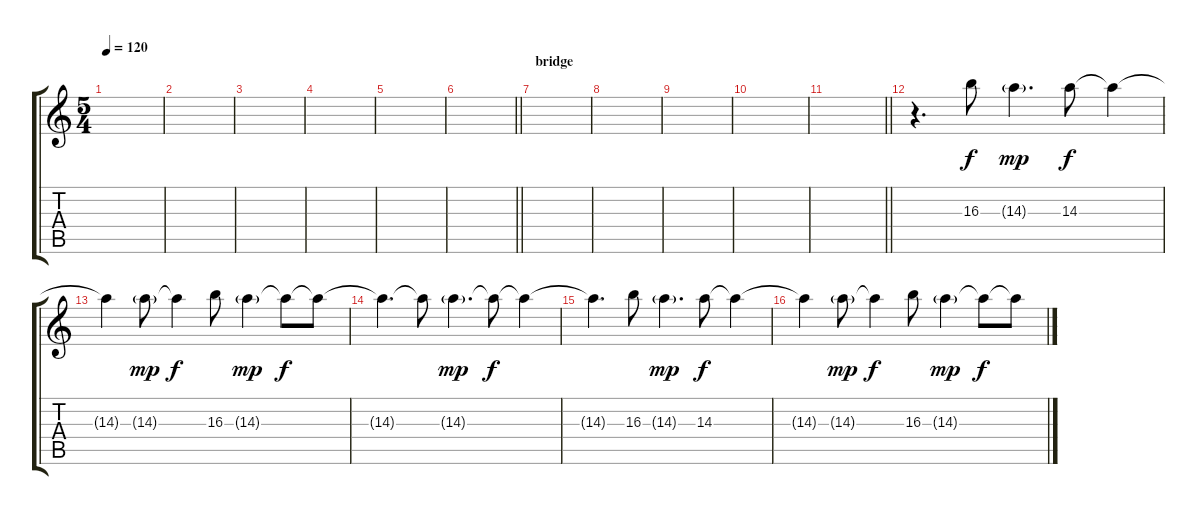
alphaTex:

\track "" {instrument electricguitarclean}
\staff {score tabs}
\tuning (E4 B3 G3 D3 A2 E2) {hide}
\ts (5 4)
\tempo 120
\clef g2
\ks c
|
|
|
|
|
\barLineRight lightlight
|
\section ("" "bridge")
|
|
|
|
\barLineRight lightlight
|
r.4{d} 16.3.8 14.3{g}.4{d dy mp} 14.3.8{dy f} 14.3{t}.4 |
14.3{t}.4 14.3{g}.8{dy mp} 14.3{t}.4{dy f} 16.3.8 14.3{g}.4{dy mp} 14.3{t}.8{dy f} 14.3{t}.8 |
14.3{t}.4{d} 14.3{t}.8 14.3{g}.4{d dy mp} 14.3{t}.8{dy f} 14.3{t}.4 |
14.3{t}.4{d} 16.3.8 14.3{g}.4{d dy mp} 14.3.8{dy f} 14.3{t}.4 |
14.3{t}.4 14.3{g}.8{dy mp} 14.3{t}.4{dy f} 16.3.8 14.3{g}.4{dy mp} 14.3{t}.8{dy f} 14.3{t}.8
